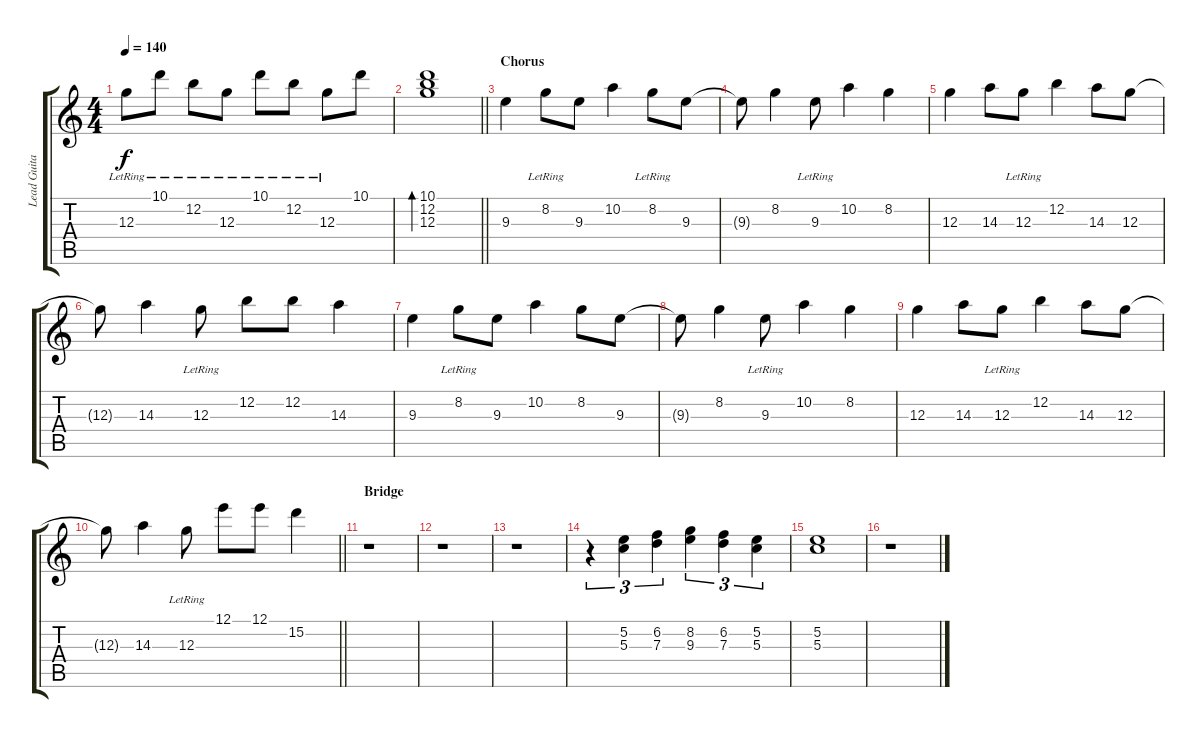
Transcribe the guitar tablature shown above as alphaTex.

\track ("Lead Guitar" "Lead Guita") {instrument acousticguitarsteel}
\staff {score tabs}
\tuning (E4 B3 G3 D3 A2 E2) {hide}
\ts (4 4)
\tempo 140
\clef g2
\ks c
12.3{lr}.8{dy f} 10.1{lr}.8 12.2{lr}.8 12.3{lr}.8 10.1{lr}.8 12.2{lr}.8 12.3{lr}.8 10.1.8 |
\barLineRight lightlight
(10.1 12.2 12.3).1{bd 120} |
\section ("" "Chorus")
9.3.4 8.2{lr}.8 9.3.8 10.2.4 8.2{lr}.8 9.3.8 |
9.3{t}.8 8.2.4 9.3{lr}.8 10.2.4 8.2.4 |
12.3.4 14.3.8 12.3{lr}.8 12.2.4 14.3.8 12.3.8 |
12.3{t}.8 14.3.4 12.3{lr}.8 12.2.8 12.2.8 14.3.4 |
9.3.4 8.2{lr}.8 9.3.8 10.2.4 8.2.8 9.3.8 |
9.3{t}.8 8.2.4 9.3{lr}.8 10.2.4 8.2.4 |
12.3.4 14.3.8 12.3{lr}.8 12.2.4 14.3.8 12.3.8 |
\barLineRight lightlight
12.3{t}.8 14.3.4 12.3{lr}.8 12.1.8 12.1.8 15.2.4 |
\section ("" "Bridge")
r.1 |
r.1 |
r.1 |
r.4{tu (3 2)} (5.2 5.3).4{tu (3 2)} (6.2 7.3).4{tu (3 2)} (8.2 9.3).4{tu (3 2)} (6.2 7.3).4{tu (3 2)} (5.2 5.3).4{tu (3 2)} |
(5.2 5.3).1 |
r.1
